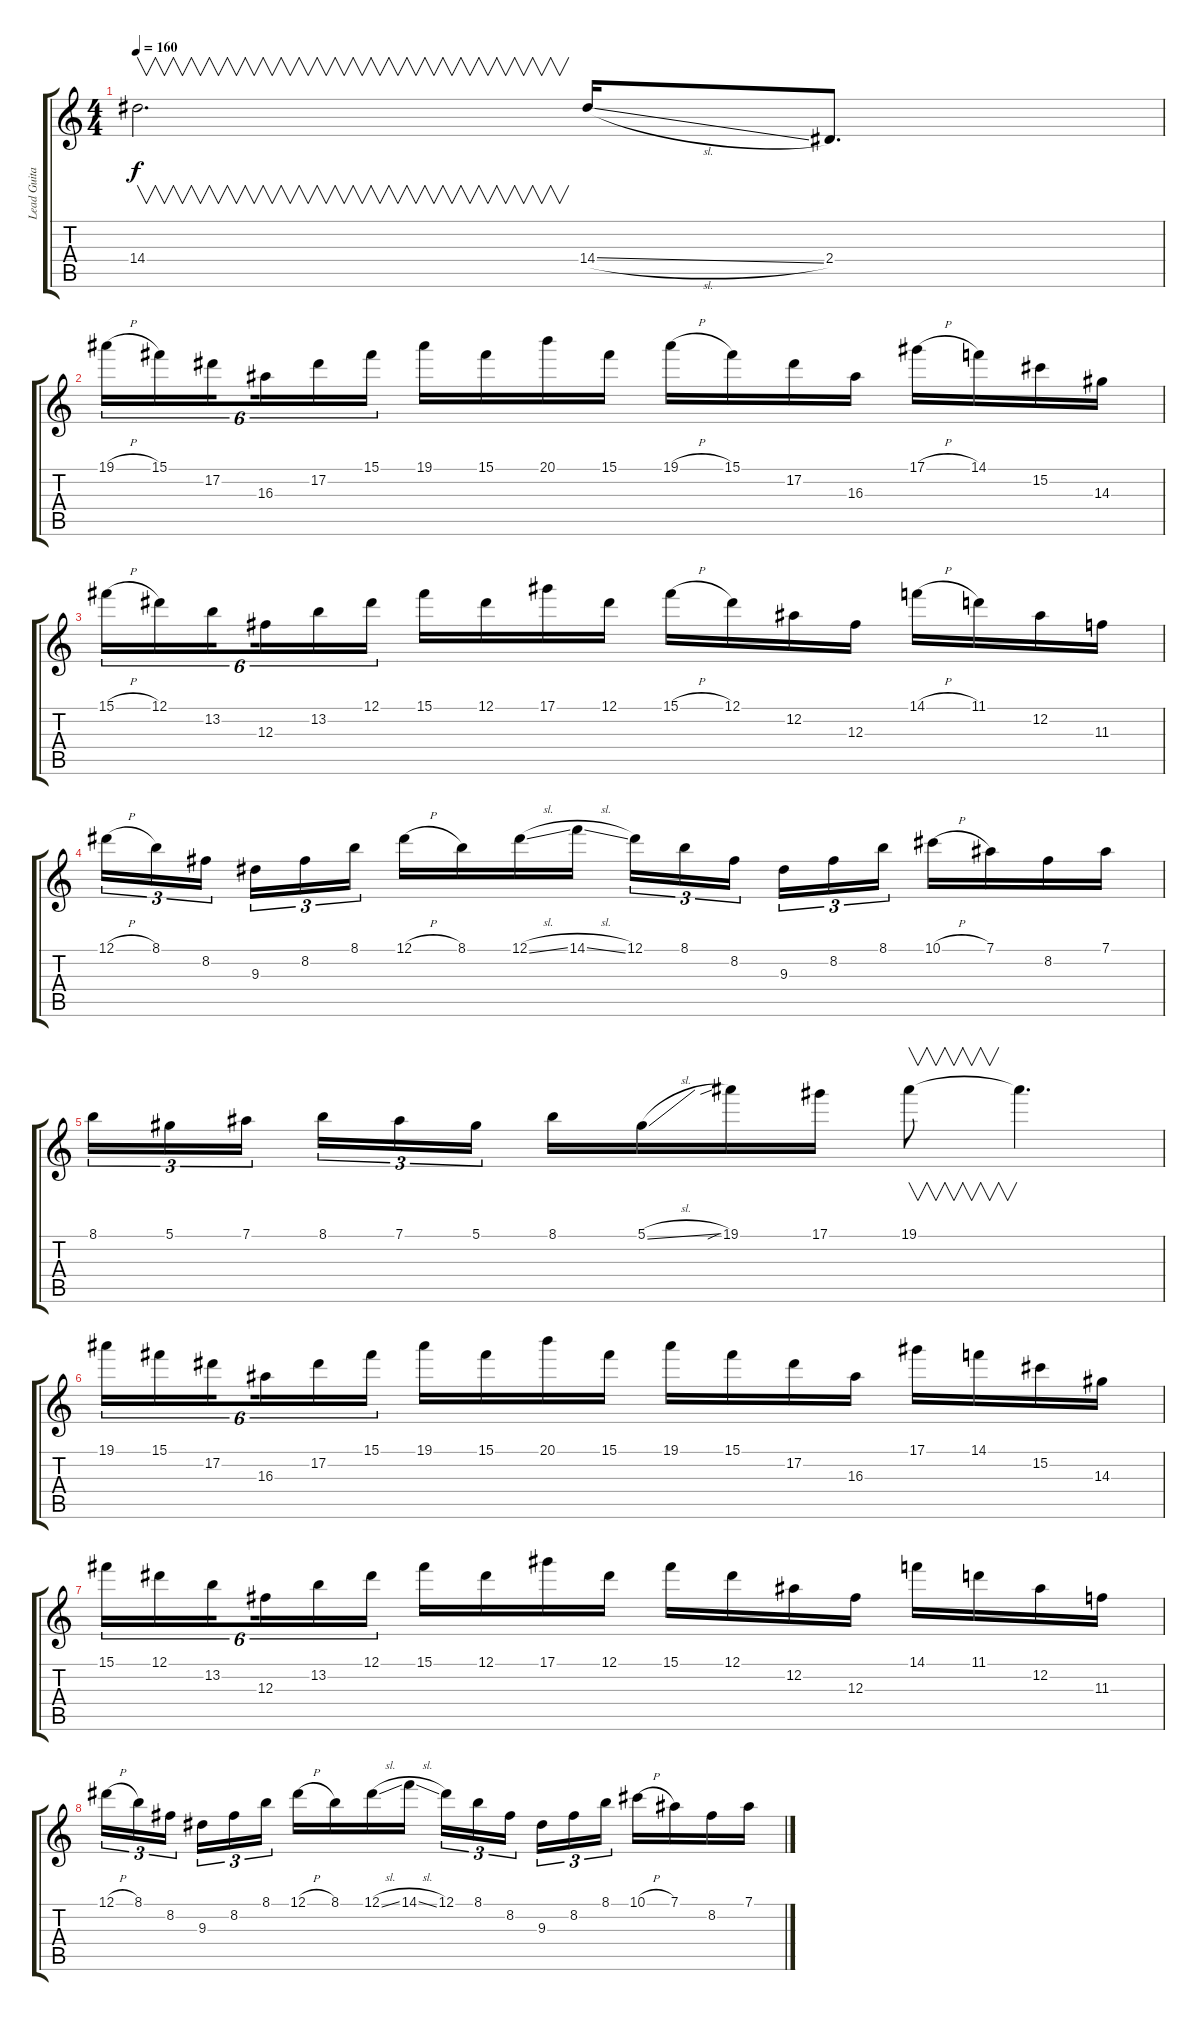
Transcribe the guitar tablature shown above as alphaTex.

\track ("Lead Guitar" "Lead Guita") {instrument overdrivenguitar}
\staff {score tabs}
\tuning (Eb4 Bb3 Gb3 Db3 Ab2 Eb2) {hide}
\ts (4 4)
\tempo 160
\clef g2
\ks c
14.4.2{v d dy f} 14.4{sl}.16 2.4.8{d} |
19.1{h}.16{tu (6 4)} 15.1.16{tu (6 4)} 17.2.16{tu (6 4) beam splitsecondary} 16.3.16{tu (6 4)} 17.2.16{tu (6 4)} 15.1.16{tu (6 4)} 19.1.16 15.1.16 20.1.16 15.1.16 19.1{h}.16 15.1.16 17.2.16 16.3.16 17.1{h}.16 14.1.16 15.2.16 14.3.16 |
15.1{h}.16{tu (6 4)} 12.1.16{tu (6 4)} 13.2.16{tu (6 4) beam splitsecondary} 12.3.16{tu (6 4)} 13.2.16{tu (6 4)} 12.1.16{tu (6 4)} 15.1.16 12.1.16 17.1.16 12.1.16 15.1{h}.16 12.1.16 12.2.16 12.3.16 14.1{h}.16 11.1.16 12.2.16 11.3.16 |
12.1{h}.16{tu (3 2)} 8.1.16{tu (3 2)} 8.2.16{tu (3 2) beam splitsecondary} 9.3.16{tu (3 2)} 8.2.16{tu (3 2)} 8.1.16{tu (3 2)} 12.1{h}.16 8.1.16 12.1{sl}.16 14.1{sl}.16 12.1.16{tu (3 2)} 8.1.16{tu (3 2)} 8.2.16{tu (3 2) beam splitsecondary} 9.3.16{tu (3 2)} 8.2.16{tu (3 2)} 8.1.16{tu (3 2)} 10.1{h}.16 7.1.16 8.2.16 7.1.16 |
8.1.16{tu (3 2)} 5.1.16{tu (3 2)} 7.1.16{tu (3 2) beam splitsecondary} 8.1.16{tu (3 2)} 7.1.16{tu (3 2)} 5.1.16{tu (3 2)} 8.1.16 5.1{sl}.16 19.1{sib}.16 17.1.16 19.1.8{v} 19.1{t}.4{d} |
19.1.16{tu (6 4)} 15.1.16{tu (6 4)} 17.2.16{tu (6 4) beam splitsecondary} 16.3.16{tu (6 4)} 17.2.16{tu (6 4)} 15.1.16{tu (6 4)} 19.1.16 15.1.16 20.1.16 15.1.16 19.1.16 15.1.16 17.2.16 16.3.16 17.1.16 14.1.16 15.2.16 14.3.16 |
15.1.16{tu (6 4)} 12.1.16{tu (6 4)} 13.2.16{tu (6 4) beam splitsecondary} 12.3.16{tu (6 4)} 13.2.16{tu (6 4)} 12.1.16{tu (6 4)} 15.1.16 12.1.16 17.1.16 12.1.16 15.1.16 12.1.16 12.2.16 12.3.16 14.1.16 11.1.16 12.2.16 11.3.16 |
12.1{h}.16{tu (3 2)} 8.1.16{tu (3 2)} 8.2.16{tu (3 2) beam splitsecondary} 9.3.16{tu (3 2)} 8.2.16{tu (3 2)} 8.1.16{tu (3 2)} 12.1{h}.16 8.1.16 12.1{sl}.16 14.1{sl}.16 12.1.16{tu (3 2)} 8.1.16{tu (3 2)} 8.2.16{tu (3 2) beam splitsecondary} 9.3.16{tu (3 2)} 8.2.16{tu (3 2)} 8.1.16{tu (3 2)} 10.1{h}.16 7.1.16 8.2.16 7.1.16
